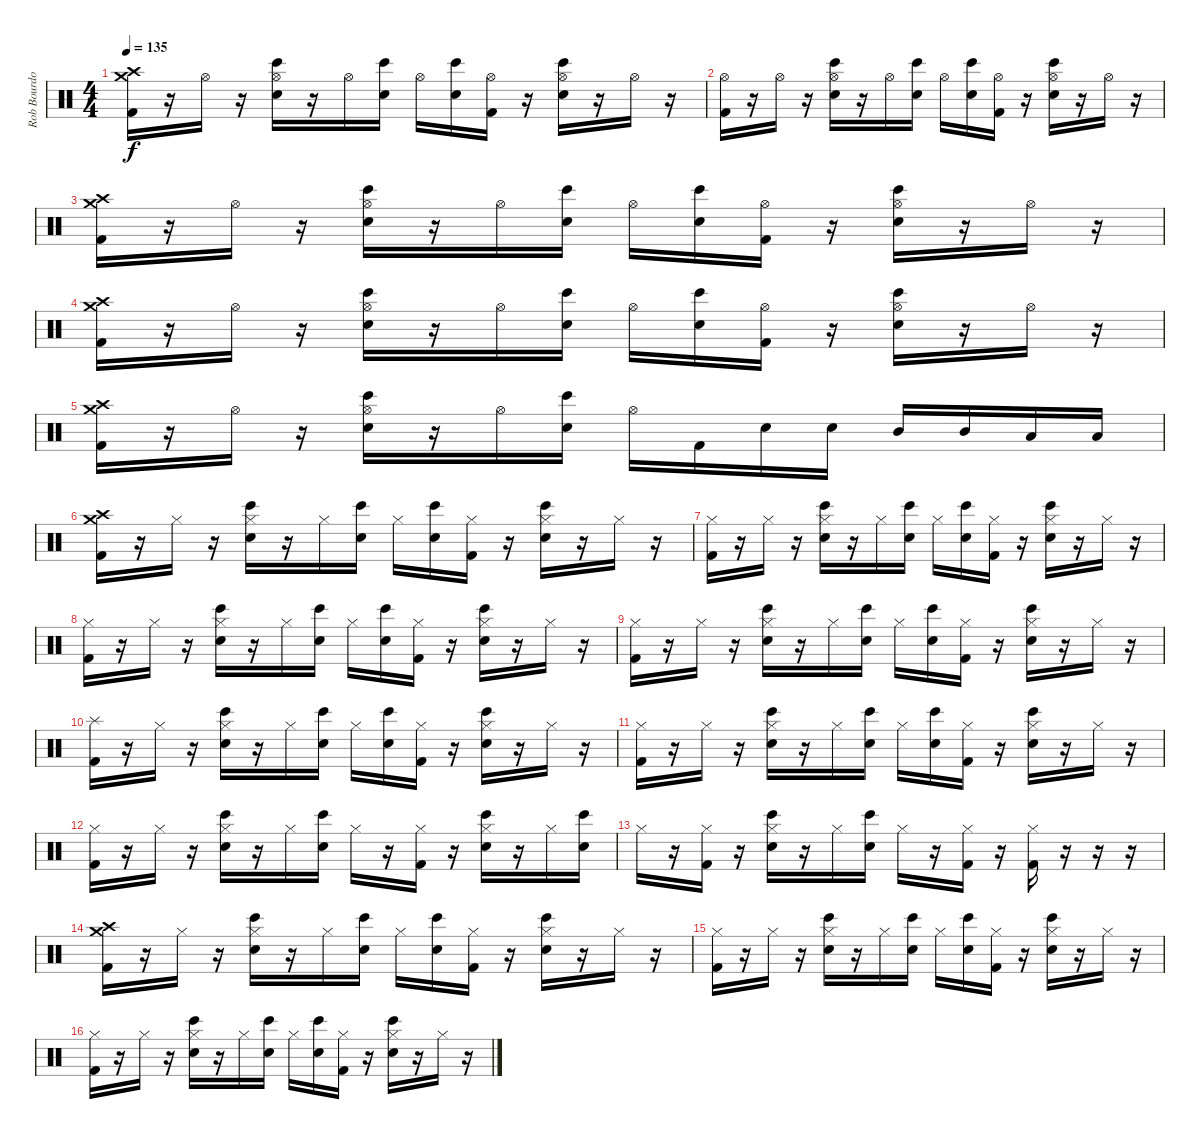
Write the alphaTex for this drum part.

\track ("Rob Bourdon (Drums)" "Rob Bourdo") {instrument percussion}
\staff {score}
\articulation defaults
\ts (4 4)
\tempo 135
\clef neutral
\ks c
("Crash high (hit)" "Crash medium (hit)" "Kick (hit) 2").16{dy f} r.16 "Hi-Hat (open)".16 r.16 ("Hi-Hat (open)" "Electric Snare (hit)" "Bongo High (hit)").16 r.16 "Hi-Hat (open)".16 ("Electric Snare (hit)" "Bongo High (hit)").16 "Hi-Hat (open)".16 ("Electric Snare (hit)" "Bongo High (hit)").16 ("Hi-Hat (open)" "Kick (hit) 2").16 r.16 ("Hi-Hat (open)" "Electric Snare (hit)" "Bongo High (hit)").16 r.16 "Hi-Hat (open)".16 r.16 |
("Hi-Hat (open)" "Kick (hit) 2").16 r.16 "Hi-Hat (open)".16 r.16 ("Hi-Hat (open)" "Electric Snare (hit)" "Bongo High (hit)").16 r.16 "Hi-Hat (open)".16 ("Electric Snare (hit)" "Bongo High (hit)").16 "Hi-Hat (open)".16 ("Electric Snare (hit)" "Bongo High (hit)").16 ("Hi-Hat (open)" "Kick (hit) 2").16 r.16 ("Hi-Hat (open)" "Electric Snare (hit)" "Bongo High (hit)").16 r.16 "Hi-Hat (open)".16 r.16 |
("Crash high (hit)" "Crash medium (hit)" "Kick (hit) 2").16 r.16 "Hi-Hat (open)".16 r.16 ("Hi-Hat (open)" "Electric Snare (hit)" "Bongo High (hit)").16 r.16 "Hi-Hat (open)".16 ("Electric Snare (hit)" "Bongo High (hit)").16 "Hi-Hat (open)".16 ("Electric Snare (hit)" "Bongo High (hit)").16 ("Hi-Hat (open)" "Kick (hit) 2").16 r.16 ("Hi-Hat (open)" "Electric Snare (hit)" "Bongo High (hit)").16 r.16 "Hi-Hat (open)".16 r.16 |
("Crash high (hit)" "Crash medium (hit)" "Kick (hit) 2").16 r.16 "Hi-Hat (open)".16 r.16 ("Hi-Hat (open)" "Electric Snare (hit)" "Bongo High (hit)").16 r.16 "Hi-Hat (open)".16 ("Electric Snare (hit)" "Bongo High (hit)").16 "Hi-Hat (open)".16 ("Electric Snare (hit)" "Bongo High (hit)").16 ("Hi-Hat (open)" "Kick (hit) 2").16 r.16 ("Hi-Hat (open)" "Electric Snare (hit)" "Bongo High (hit)").16 r.16 "Hi-Hat (open)".16 r.16 |
("Crash high (hit)" "Crash medium (hit)" "Kick (hit) 2").16 r.16 "Hi-Hat (open)".16 r.16 ("Hi-Hat (open)" "Electric Snare (hit)" "Bongo High (hit)").16 r.16 "Hi-Hat (open)".16 ("Electric Snare (hit)" "Bongo High (hit)").16 "Hi-Hat (open)".16 "Kick (hit) 2".16 "Electric Snare (hit)".16 "Electric Snare (hit)".16 "Mid Tom (hit)".16 "Mid Tom (hit)".16 "Low Tom (hit)".16 "Low Tom (hit)".16 |
("Crash high (hit)" "Crash medium (hit)" "Kick (hit) 2").16 r.16 "Hi-Hat (closed)".16 r.16 ("Hi-Hat (closed)" "Electric Snare (hit)" "Bongo High (hit)").16 r.16 "Hi-Hat (closed)".16 ("Electric Snare (hit)" "Bongo High (hit)").16 "Hi-Hat (closed)".16 ("Electric Snare (hit)" "Bongo High (hit)").16 ("Hi-Hat (closed)" "Kick (hit) 2").16 r.16 ("Hi-Hat (closed)" "Electric Snare (hit)" "Bongo High (hit)").16 r.16 "Hi-Hat (closed)".16 r.16 |
("Hi-Hat (closed)" "Kick (hit) 2").16 r.16 "Hi-Hat (closed)".16 r.16 ("Hi-Hat (closed)" "Electric Snare (hit)" "Bongo High (hit)").16 r.16 "Hi-Hat (closed)".16 ("Electric Snare (hit)" "Bongo High (hit)").16 "Hi-Hat (closed)".16 ("Electric Snare (hit)" "Bongo High (hit)").16 ("Hi-Hat (closed)" "Kick (hit) 2").16 r.16 ("Hi-Hat (closed)" "Electric Snare (hit)" "Bongo High (hit)").16 r.16 "Hi-Hat (closed)".16 r.16 |
("Hi-Hat (closed)" "Kick (hit) 2").16 r.16 "Hi-Hat (closed)".16 r.16 ("Hi-Hat (closed)" "Electric Snare (hit)" "Bongo High (hit)").16 r.16 "Hi-Hat (closed)".16 ("Electric Snare (hit)" "Bongo High (hit)").16 "Hi-Hat (closed)".16 ("Electric Snare (hit)" "Bongo High (hit)").16 ("Hi-Hat (closed)" "Kick (hit) 2").16 r.16 ("Hi-Hat (closed)" "Electric Snare (hit)" "Bongo High (hit)").16 r.16 "Hi-Hat (closed)".16 r.16 |
("Hi-Hat (closed)" "Kick (hit) 2").16 r.16 "Hi-Hat (closed)".16 r.16 ("Hi-Hat (closed)" "Electric Snare (hit)" "Bongo High (hit)").16 r.16 "Hi-Hat (closed)".16 ("Electric Snare (hit)" "Bongo High (hit)").16 "Hi-Hat (closed)".16 ("Electric Snare (hit)" "Bongo High (hit)").16 ("Hi-Hat (closed)" "Kick (hit) 2").16 r.16 ("Hi-Hat (closed)" "Electric Snare (hit)" "Bongo High (hit)").16 r.16 "Hi-Hat (closed)".16 r.16 |
("Splash (hit)" "Kick (hit) 2").16 r.16 "Hi-Hat (closed)".16 r.16 ("Hi-Hat (closed)" "Electric Snare (hit)" "Bongo High (hit)").16 r.16 "Hi-Hat (closed)".16 ("Electric Snare (hit)" "Bongo High (hit)").16 "Hi-Hat (closed)".16 ("Electric Snare (hit)" "Bongo High (hit)").16 ("Hi-Hat (closed)" "Kick (hit) 2").16 r.16 ("Hi-Hat (closed)" "Electric Snare (hit)" "Bongo High (hit)").16 r.16 "Hi-Hat (closed)".16 r.16 |
("Hi-Hat (closed)" "Kick (hit) 2").16 r.16 "Hi-Hat (closed)".16 r.16 ("Hi-Hat (closed)" "Electric Snare (hit)" "Bongo High (hit)").16 r.16 "Hi-Hat (closed)".16 ("Electric Snare (hit)" "Bongo High (hit)").16 "Hi-Hat (closed)".16 ("Electric Snare (hit)" "Bongo High (hit)").16 ("Hi-Hat (closed)" "Kick (hit) 2").16 r.16 ("Hi-Hat (closed)" "Electric Snare (hit)" "Bongo High (hit)").16 r.16 "Hi-Hat (closed)".16 r.16 |
("Hi-Hat (closed)" "Kick (hit) 2").16 r.16 "Hi-Hat (closed)".16 r.16 ("Hi-Hat (closed)" "Electric Snare (hit)" "Bongo High (hit)").16 r.16 "Hi-Hat (closed)".16 ("Electric Snare (hit)" "Bongo High (hit)").16 "Hi-Hat (closed)".16 r.16 ("Hi-Hat (closed)" "Kick (hit) 2").16 r.16 ("Hi-Hat (closed)" "Electric Snare (hit)" "Bongo High (hit)").16 r.16 "Hi-Hat (closed)".16 ("Electric Snare (hit)" "Bongo High (hit)").16 |
"Hi-Hat (closed)".16 r.16 ("Hi-Hat (closed)" "Kick (hit) 2").16 r.16 ("Hi-Hat (closed)" "Electric Snare (hit)" "Bongo High (hit)").16 r.16 "Hi-Hat (closed)".16 ("Electric Snare (hit)" "Bongo High (hit)").16 "Hi-Hat (closed)".16 r.16 ("Hi-Hat (closed)" "Kick (hit) 2").16 r.16 ("Hi-Hat (closed)" "Kick (hit) 2").16 r.16 r.16 r.16 |
("Crash high (hit)" "Crash medium (hit)" "Kick (hit) 2").16 r.16 "Hi-Hat (closed)".16 r.16 ("Hi-Hat (closed)" "Electric Snare (hit)" "Bongo High (hit)").16 r.16 "Hi-Hat (closed)".16 ("Electric Snare (hit)" "Bongo High (hit)").16 "Hi-Hat (closed)".16 ("Electric Snare (hit)" "Bongo High (hit)").16 ("Hi-Hat (closed)" "Kick (hit) 2").16 r.16 ("Hi-Hat (closed)" "Electric Snare (hit)" "Bongo High (hit)").16 r.16 "Hi-Hat (closed)".16 r.16 |
("Hi-Hat (closed)" "Kick (hit) 2").16 r.16 "Hi-Hat (closed)".16 r.16 ("Hi-Hat (closed)" "Electric Snare (hit)" "Bongo High (hit)").16 r.16 "Hi-Hat (closed)".16 ("Electric Snare (hit)" "Bongo High (hit)").16 "Hi-Hat (closed)".16 ("Electric Snare (hit)" "Bongo High (hit)").16 ("Hi-Hat (closed)" "Kick (hit) 2").16 r.16 ("Hi-Hat (closed)" "Electric Snare (hit)" "Bongo High (hit)").16 r.16 "Hi-Hat (closed)".16 r.16 |
("Hi-Hat (closed)" "Kick (hit) 2").16 r.16 "Hi-Hat (closed)".16 r.16 ("Hi-Hat (closed)" "Electric Snare (hit)" "Bongo High (hit)").16 r.16 "Hi-Hat (closed)".16 ("Electric Snare (hit)" "Bongo High (hit)").16 "Hi-Hat (closed)".16 ("Electric Snare (hit)" "Bongo High (hit)").16 ("Hi-Hat (closed)" "Kick (hit) 2").16 r.16 ("Hi-Hat (closed)" "Electric Snare (hit)" "Bongo High (hit)").16 r.16 "Hi-Hat (closed)".16 r.16
